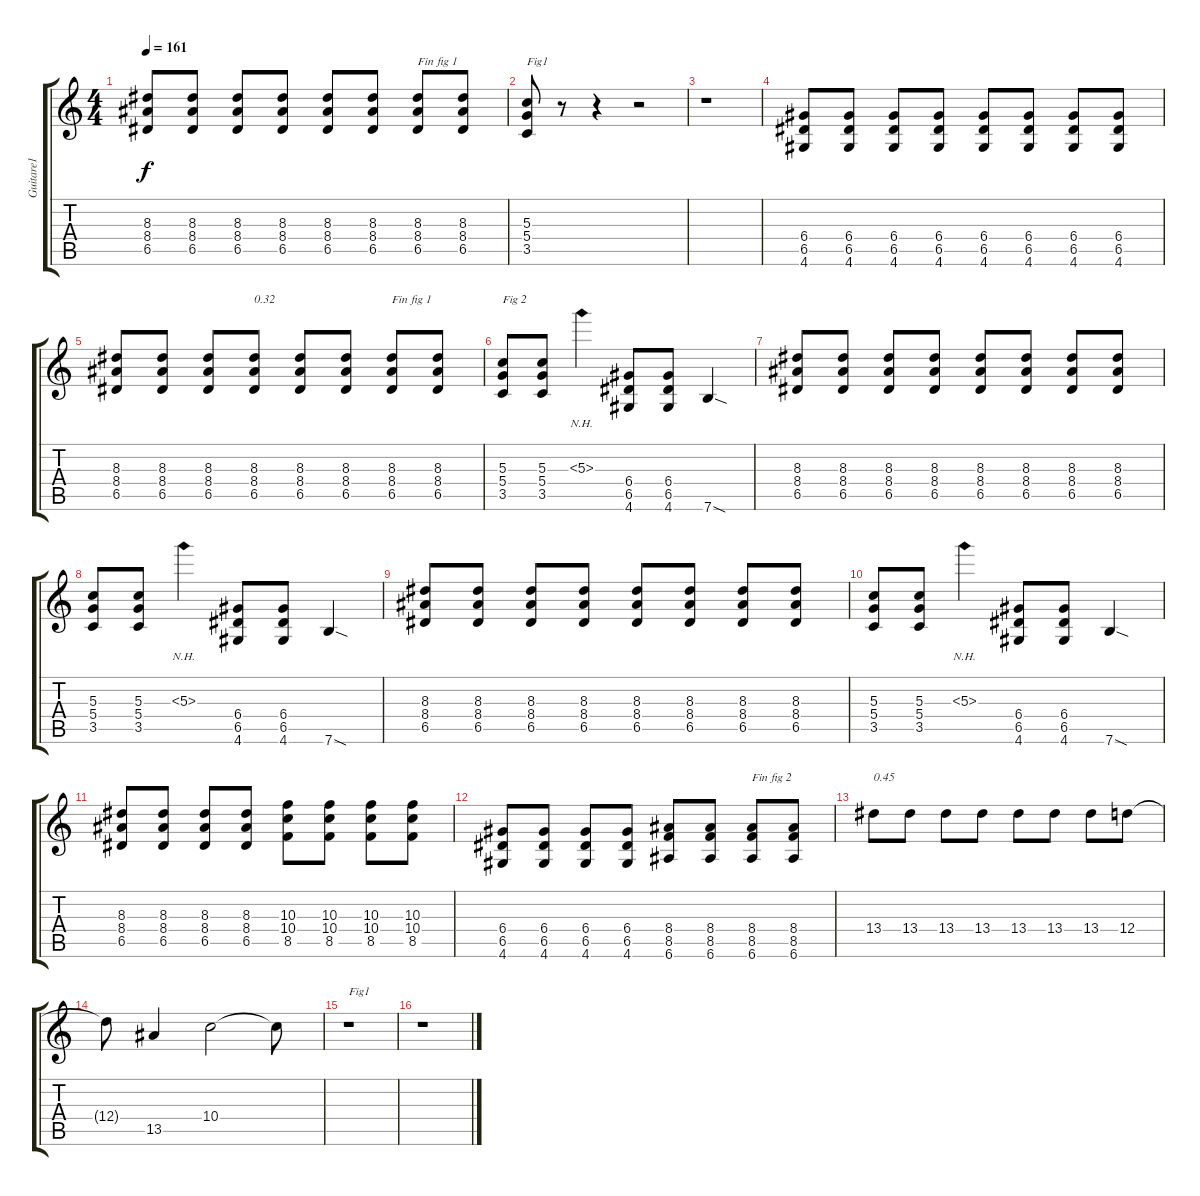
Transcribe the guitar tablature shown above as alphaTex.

\track ("Guitare1 " "Guitare1 ") {instrument overdrivenguitar}
\staff {score tabs}
\tuning (E4 B3 G3 D3 A2 E2) {hide}
\ts (4 4)
\tempo 161
\clef g2
\ks c
(8.3 8.4 6.5).8{dy f} (8.3 8.4 6.5).8 (8.3 8.4 6.5).8 (8.3 8.4 6.5).8 (8.3 8.4 6.5).8 (8.3 8.4 6.5).8 (8.3 8.4 6.5).8{txt "Fin fig 1"} (8.3 8.4 6.5).8 |
(5.3 5.4 3.5).8{txt "Fig1"} r.8 r.4 r.2 |
r.1 |
(6.4 6.5 4.6).8 (6.4 6.5 4.6).8 (6.4 6.5 4.6).8 (6.4 6.5 4.6).8 (6.4 6.5 4.6).8 (6.4 6.5 4.6).8 (6.4 6.5 4.6).8 (6.4 6.5 4.6).8 |
(8.3 8.4 6.5).8 (8.3 8.4 6.5).8 (8.3 8.4 6.5).8 (8.3 8.4 6.5).8{txt "0.32"} (8.3 8.4 6.5).8 (8.3 8.4 6.5).8 (8.3 8.4 6.5).8{txt "Fin fig 1"} (8.3 8.4 6.5).8 |
(5.3 5.4 3.5).8{txt "Fig 2"} (5.3 5.4 3.5).8 5.3{nh}.4 (6.4 6.5 4.6).8 (6.4 6.5 4.6).8 7.6{sod}.4 |
(8.3 8.4 6.5).8 (8.3 8.4 6.5).8 (8.3 8.4 6.5).8 (8.3 8.4 6.5).8 (8.3 8.4 6.5).8 (8.3 8.4 6.5).8 (8.3 8.4 6.5).8 (8.3 8.4 6.5).8 |
(5.3 5.4 3.5).8 (5.3 5.4 3.5).8 5.3{nh}.4 (6.4 6.5 4.6).8 (6.4 6.5 4.6).8 7.6{sod}.4 |
(8.3 8.4 6.5).8 (8.3 8.4 6.5).8 (8.3 8.4 6.5).8 (8.3 8.4 6.5).8 (8.3 8.4 6.5).8 (8.3 8.4 6.5).8 (8.3 8.4 6.5).8 (8.3 8.4 6.5).8 |
(5.3 5.4 3.5).8 (5.3 5.4 3.5).8 5.3{nh}.4 (6.4 6.5 4.6).8 (6.4 6.5 4.6).8 7.6{sod}.4 |
(8.3 8.4 6.5).8 (8.3 8.4 6.5).8 (8.3 8.4 6.5).8 (8.3 8.4 6.5).8 (10.3 10.4 8.5).8 (10.3 10.4 8.5).8 (10.3 10.4 8.5).8 (10.3 10.4 8.5).8 |
(6.4 6.5 4.6).8 (6.4 6.5 4.6).8 (6.4 6.5 4.6).8 (6.4 6.5 4.6).8 (8.4 8.5 6.6).8 (8.4 8.5 6.6).8 (8.4 8.5 6.6).8{txt "Fin fig 2"} (8.4 8.5 6.6).8 |
13.4.8{txt "0.45"} 13.4.8 13.4.8 13.4.8 13.4.8 13.4.8 13.4.8 12.4.8 |
12.4{t}.8 13.5.4 10.4.2 10.4{t}.8 |
r.1{txt "Fig1"} |
r.1
